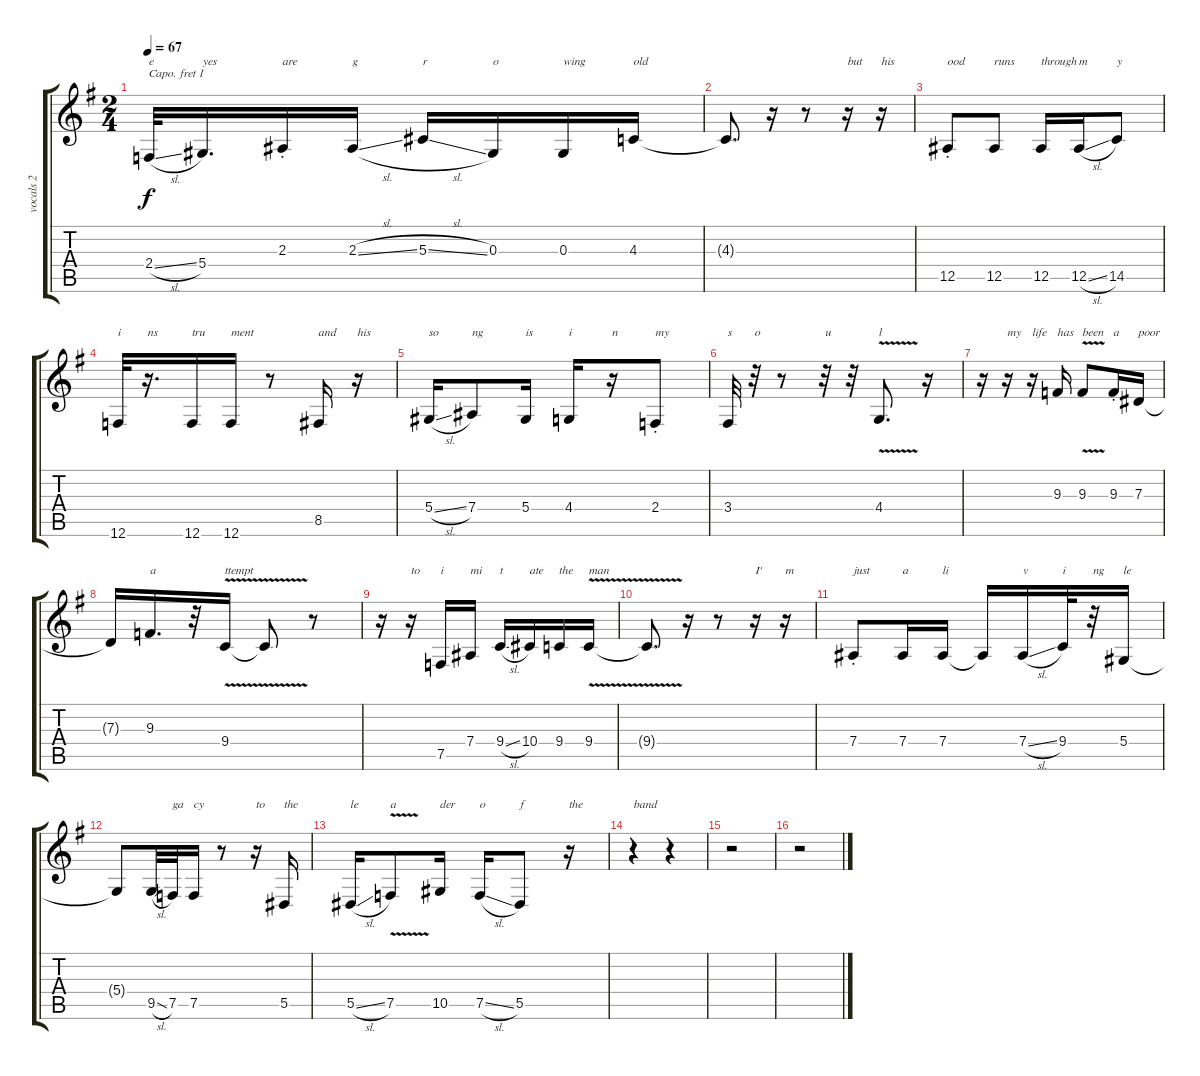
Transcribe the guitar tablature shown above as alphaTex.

\track ("vocals 2" "vocals 2") {instrument lead2sawtooth}
\staff {score tabs}
\capo 1
\tuning (E4 B3 G3 D3 A2 E2) {hide}
\ts (2 4)
\tempo 67
\clef g2
\ks g
2.4{sl}.32{txt "e" dy f} 5.4.16{d txt "yes"} 2.3{st}.16{txt "are"} 2.3{sl}.16{txt "g"} 5.3{sl}.16{txt "r"} 0.3.16{txt "o"} 0.3.16{txt "wing"} 4.3.16{txt "old"} |
4.3{t}.8{d} r.16 r.8 r.16{txt "but"} r.16{txt "his"} |
12.5{st}.8{txt "ood"} 12.5.8{txt "runs"} 12.5.16{txt "through"} 12.5{sl}.16{txt "m"} 14.5.8{txt "y"} |
12.6.32{txt "i"} r.16{d txt "ns"} 12.6.16{txt "tru"} 12.6.16{txt "ment"} r.8 8.5.16{txt "and"} r.16{txt "his"} |
5.4{sl}.16{txt "so"} 7.4.8{txt "ng"} 5.4.16{txt "is"} 4.4.16{txt "i"} r.16{txt "n"} 2.4{st}.8{txt "my"} |
3.4.32{txt "s"} r.32{txt "o"} r.8 r.32{txt "u"} r.32 4.4{v}.8{d txt "l"} r.16 |
r.16 r.16{txt "my"} r.16{txt "life"} 9.3.16{txt "has"} 9.3{v}.8{txt "been"} 9.3{st}.16{txt "a"} 7.3.16{txt "poor"} |
7.3{t}.16 9.3.16{d txt "a"} r.32 9.4{v}.16{txt "ttempt"} 9.4{t}.8 r.8 |
r.16 r.16{txt "to"} 7.5.16{txt "i"} 7.4.16{txt "mi"} 9.4{sl}.16{txt "t"} 10.4.16{txt "ate"} 9.4.16{txt "the"} 9.4{v}.16{txt "man"} |
9.4{t}.8{d} r.16 r.8 r.16{txt "I'"} r.16{txt "m"} |
7.4{st}.8{txt "just"} 7.4.16{txt "a"} 7.4.16{txt "li"} 7.4{t}.16 7.4{sl}.16{txt "v"} 9.4.32{txt "i"} r.32{txt "ng"} 5.4.16{txt "le"} |
5.4{t}.8 9.5{sl}.32 7.5.32{txt "ga"} 7.5.16{txt "cy"} r.8 r.16{txt "to"} 5.5.16{txt "the"} |
5.5{sl}.16{txt "le"} 7.5{v}.8{txt "a"} 10.5.16{txt "der"} 7.5{sl}.16{txt "o"} 5.5.8{txt "f"} r.16{txt "the"} |
r.4{txt "band"} r.4 |
r.2 |
r.2
